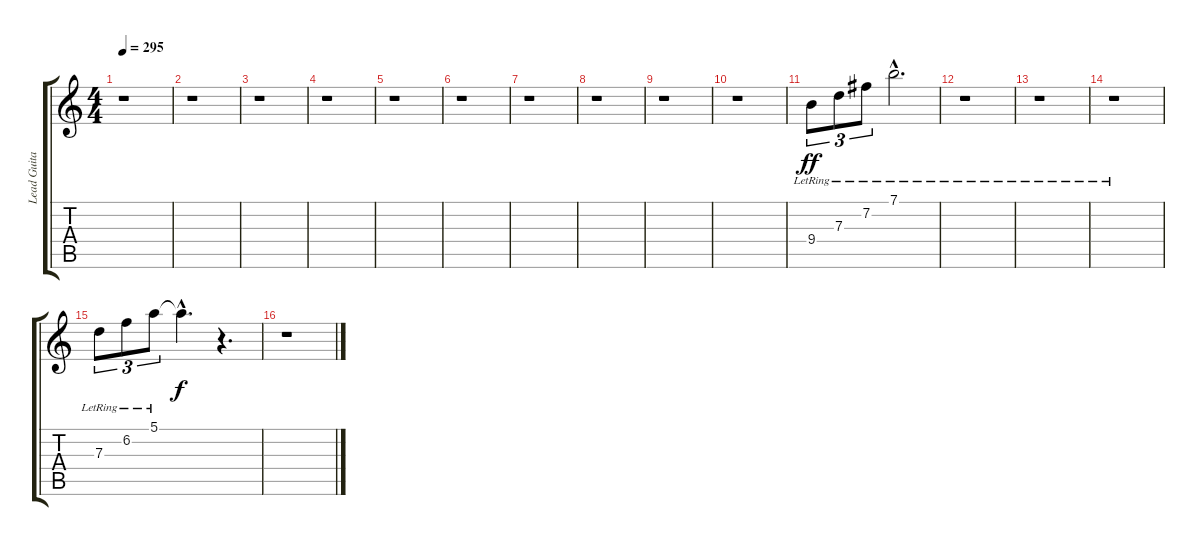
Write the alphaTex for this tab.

\track ("Lead Guitar" "Lead Guita") {instrument overdrivenguitar}
\staff {score tabs}
\tuning (E4 B3 G3 D3 A2 E2) {hide}
\ts (4 4)
\tempo 295
\clef g2
\ks c
r.1{dy f} |
r.1 |
r.1 |
r.1 |
r.1 |
r.1 |
r.1 |
r.1 |
r.1 |
r.1 |
9.4{lr}.8{tu (3 2) dy ff instrument acousticguitarsteel} 7.3{lr}.8{tu (3 2)} 7.2{lr}.8{tu (3 2)} 7.1{hac lr}.2{d} |
r.1 |
r.1 |
r.1 |
7.3{lr}.8{tu (3 2) instrument acousticguitarsteel} 6.2{lr}.8{tu (3 2)} 5.1{lr}.8{tu (3 2)} 5.1{hac t}.4{d dy f} r.4{d} |
r.1
